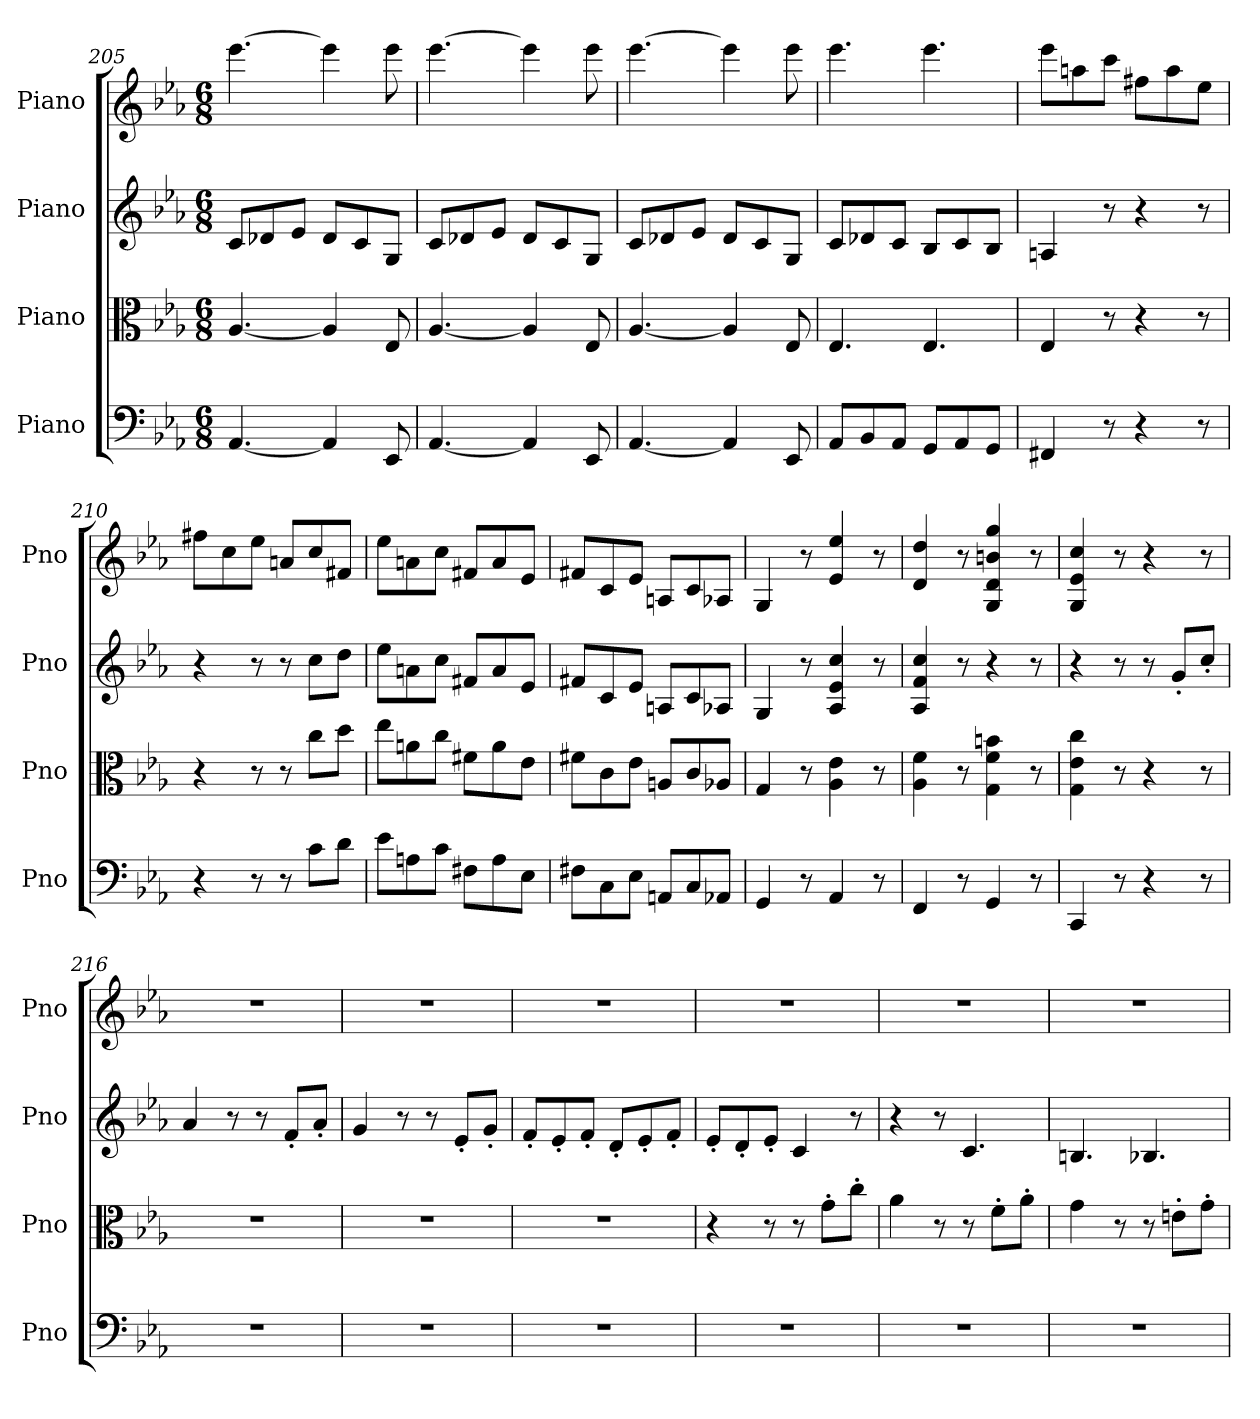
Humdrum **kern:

**kern	**kern	**kern	**kern
*part4	*part3	*part2	*part1
*staff4	*staff3	*staff2	*staff1
*I"Piano	*I"Piano	*I"Piano	*I"Piano
*I'Pno	*I'Pno	*I'Pno	*I'Pno
*clefF4	*clefC3	*clefG2	*clefG2
*k[b-e-a-]	*k[b-e-a-]	*k[b-e-a-]	*k[b-e-a-]
*M6/8	*M6/8	*M6/8	*M6/8
=205	=205	=205	=205
[4.AA-/	[4.A-/	8c/L	[4.eee-\
.	.	8d-X/	.
.	.	8e-/J	.
4AA-/]	4A-/]	8d-/L	4eee-\]
.	.	8c/	.
8EE-/	8E-/	8G/J	8eee-\
=206	=206	=206	=206
[4.AA-/	[4.A-/	8c/L	[4.eee-\
.	.	8d-X/	.
.	.	8e-/J	.
4AA-/]	4A-/]	8d-/L	4eee-\]
.	.	8c/	.
8EE-/	8E-/	8G/J	8eee-\
=207	=207	=207	=207
[4.AA-/	[4.A-/	8c/L	[4.eee-\
.	.	8d-X/	.
.	.	8e-/J	.
4AA-/]	4A-/]	8d-/L	4eee-\]
.	.	8c/	.
8EE-/	8E-/	8G/J	8eee-\
=208	=208	=208	=208
8AA-/L	4.E-/	8c/L	4.eee-\
8BB-/	.	8d-X/	.
8AA-/J	.	8c/J	.
8GG/L	4.E-/	8B-/L	4.eee-\
8AA-/	.	8c/	.
8GG/J	.	8B-/J	.
=209	=209	=209	=209
4FF#X/	4E-/	4An/	8eee-\L
.	.	.	8aan\
8r	8r	8r	8ccc\J
4r	4r	4r	8ff#X\L
.	.	.	8aa\
8r	8r	8r	8ee-\J
=210	=210	=210	=210
4r	4r	4r	8ff#X\L
.	.	.	8cc\
8r	8r	8r	8ee-\J
8r	8r	8r	8an/L
8c\L	8cc\L	8cc\L	8cc/
8d\J	8dd\J	8dd\J	8f#X/J
=211	=211	=211	=211
8e-\L	8ee-\L	8ee-\L	8ee-\L
8An\	8an\	8an\	8an\
8c\J	8cc\J	8cc\J	8cc\J
8F#X\L	8f#X\L	8f#X/L	8f#X/L
8A\	8a\	8a/	8a/
8E-\J	8e-\J	8e-/J	8e-/J
=212	=212	=212	=212
8F#X\L	8f#X\L	8f#X/L	8f#X/L
8C\	8c\	8c/	8c/
8E-\J	8e-\J	8e-/J	8e-/J
8AAn/L	8An/L	8An/L	8An/L
8C/	8c/	8c/	8c/
8AA-X/J	8A-X/J	8A-X/J	8A-X/J
!!LO:LB:g=z
=213	=213	=213	=213
4GG/	4G/	4G/	4G/
8r	8r	8r	8r
4AA-/	4A-\ 4e-\	4A-/ 4e-/ 4cc/	4e-/ 4ee-/
8r	8r	8r	8r
=214	=214	=214	=214
4FF/	4A-\ 4f\	4A-/ 4f/ 4cc/	4d/ 4dd/
8r	8r	8r	8r
4GG/	4G\ 4f\ 4bn\	4r	4G/ 4d/ 4bn/ 4gg/
8r	8r	8r	8r
=215	=215	=215	=215
4CC/	4G\ 4e-\ 4cc\	4r	4G/ 4e-/ 4cc/
8r	8r	8r	8r
4r	4r	8r	4r
.	.	8g'/L	.
8r	8r	8cc'/J	8r
=216	=216	=216	=216
2.r	2.r	4a-/	2.r
.	.	8r	.
.	.	8r	.
.	.	8f'/L	.
.	.	8a-'/J	.
=217	=217	=217	=217
2.r	2.r	4g/	2.r
.	.	8r	.
.	.	8r	.
.	.	8e-'/L	.
.	.	8g'/J	.
=218	=218	=218	=218
2.r	2.r	8f'/L	2.r
.	.	8e-'/	.
.	.	8f'/J	.
.	.	8d'/L	.
.	.	8e-'/	.
.	.	8f'/J	.
=219	=219	=219	=219
2.r	4r	8e-'/L	2.r
.	.	8d'/	.
.	8r	8e-'/J	.
.	8r	4c/	.
.	8g'\L	.	.
.	8cc'\J	8r	.
=220	=220	=220	=220
2.r	4a-\	4r	2.r
.	8r	8r	.
.	8r	4.c/	.
.	8f'\L	.	.
.	8a-'\J	.	.
=221	=221	=221	=221
2.r	4g\	4.Bn/	2.r
.	8r	.	.
.	8r	4.B-X/	.
.	8en'\L	.	.
.	8g'\J	.	.
=	=	=	=
*-	*-	*-	*-
